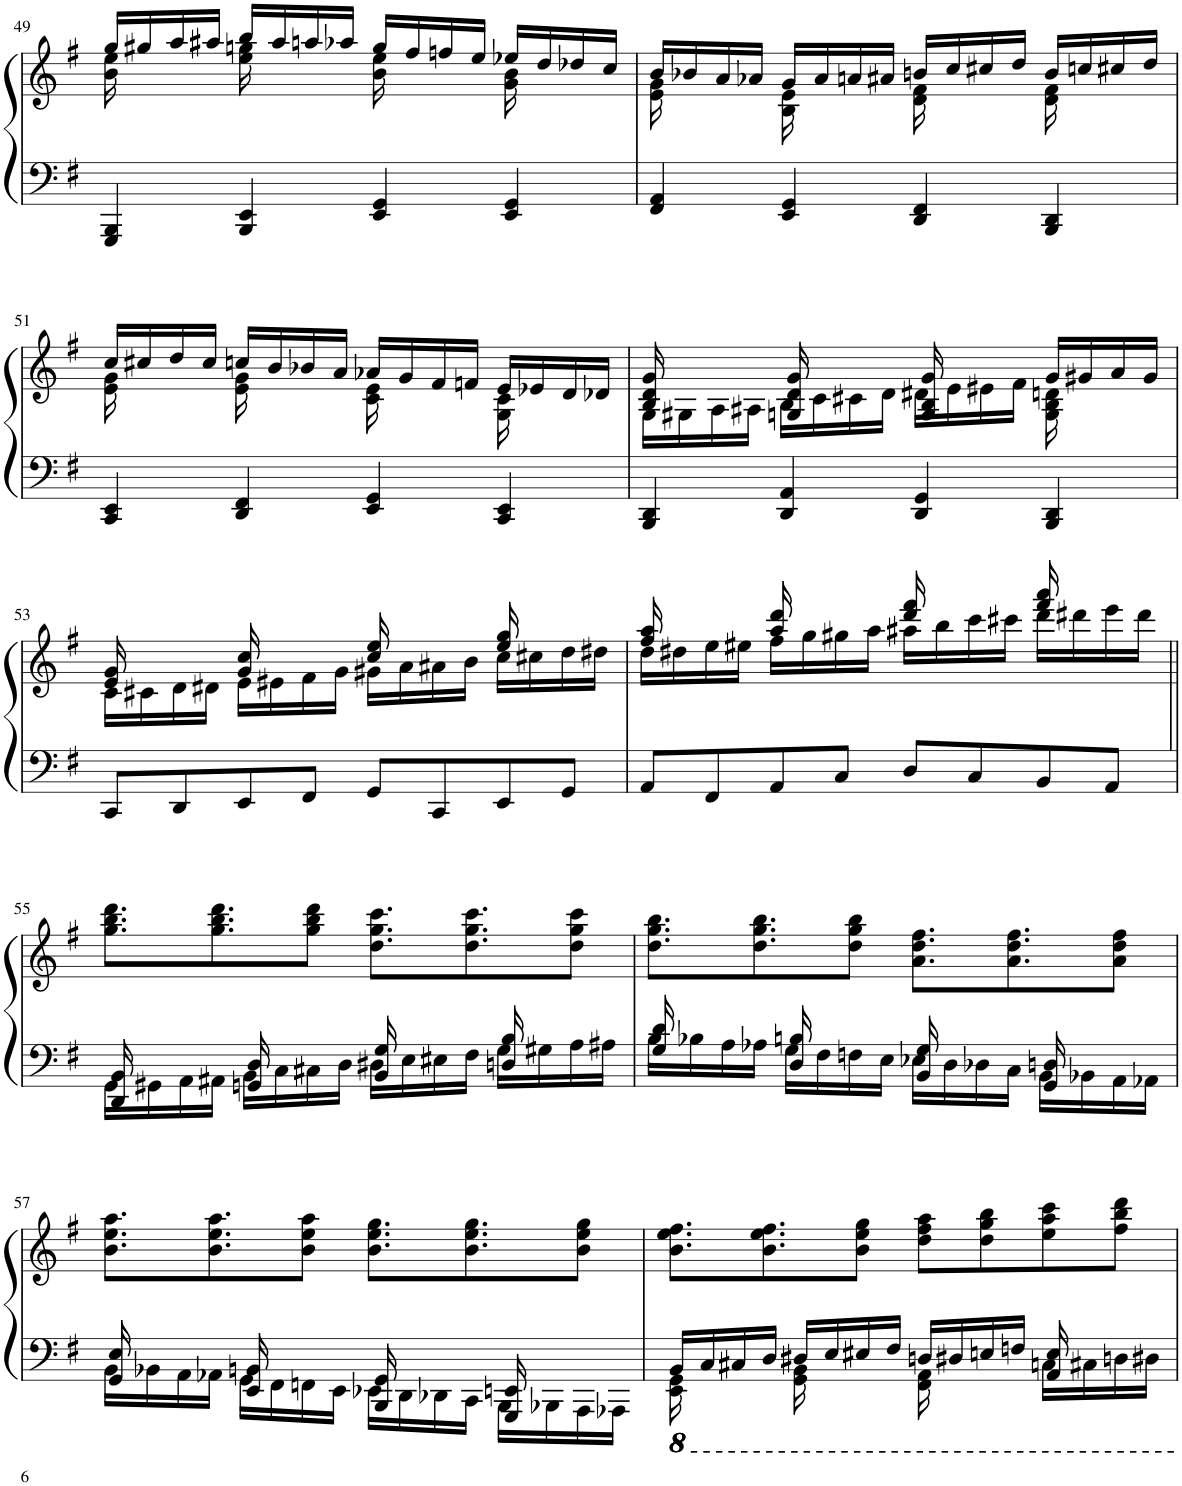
**kern	**kern
*part1	*part1
*staff2	*staff1
*I"Piano	*
*I'Pno.	*
!!LO:PB:g=z
*clefF4	*clefG2
*k[f#]	*k[f#]
*M4/4	*M4/4
=49	=49
*	*^
4GGG/ 4BBB/	16gg/LL	16b\ 16ee\
.	16gg#X/	8.ryy
.	16aa/	.
.	16aa#X/JJ	.
4BBB/ 4EE/	16bb/LL	16ee\ 16ggn\
.	16aa#/	8.ryy
.	16aan/	.
.	16aa-X/JJ	.
4EE/ 4GG/	16gg/LL	16b\ 16ee\
.	16ff#/	8.ryy
.	16ffn/	.
.	16ee/JJ	.
4EE/ 4GG/	16ee-X/LL	16g\ 16b\
.	16dd/	8.ryy
.	16dd-X/	.
.	16cc/JJ	.
=50	=50	=50
4FF#/ 4AA/	16b/LL	16e\ 16g\
.	16b-X/	8.ryy
.	16a/	.
.	16a-X/JJ	.
4EE/ 4GG/	16g/LL	16B\ 16e\
.	16a-/	8.ryy
.	16an/	.
.	16a#X/JJ	.
4DD/ 4FF#/	16bn/LL	16d\ 16f#\
.	16cc/	8.ryy
.	16cc#X/	.
.	16dd/JJ	.
4BBB/ 4DD/	16b/LL	16d\ 16f#\
.	16ccn/	8.ryy
.	16cc#X/	.
.	16dd/JJ	.
!!LO:LB:g=z	!!
=51	=51	=51
4CC/ 4EE/	16cc/LL	16e\ 16g\
.	16cc#X/	8.ryy
.	16dd/	.
.	16cc#/JJ	.
4DD/ 4FF#/	16ccn/LL	16e\ 16g\
.	16b/	8.ryy
.	16b-X/	.
.	16a/JJ	.
4EE/ 4GG/	16a-X/LL	16c\ 16e\
.	16g/	8.ryy
.	16f#/	.
.	16fn/JJ	.
4CC/ 4EE/	16e/LL	16G\ 16c\
.	16e-X/	8.ryy
.	16d/	.
.	16d-X/JJ	.
=52	=52	=52
4BBB/ 4DD/	16G\LL	16B/ 16d/ 16g/
.	16G#X\	8.ryy
.	16A\	.
.	16A#X\JJ	.
4DD/ 4AA/	16B\LL	16Gn/ 16d/ 16g/
.	16c\	8.ryy
.	16c#X\	.
.	16d\JJ	.
4DD/ 4GG/	16d#X\LL	16G/ 16B/ 16g/
.	16e\	8.ryy
.	16e#X\	.
.	16f#\JJ	.
4BBB/ 4DD/	16g/LL	16G\ 16B\ 16dn\
.	16g#X/	8.ryy
.	16a/	.
.	16g#/JJ	.
!!LO:LB:g=z	!!
=53	=53	=53
8CC/L	16c\LL	16e/ 16g/
.	16c#X\	8.ryy
8DD/	16d\	.
.	16d#X\JJ	.
8EE/	16e\LL	16g/ 16cc/
.	16e#X\	8.ryy
8FF#/J	16f#\	.
.	16g\JJ	.
8GG/L	16g#X\LL	16cc/ 16ee/
.	16a\	8.ryy
8CC/	16a#X\	.
.	16b\JJ	.
8EE/	16cc\LL	16ee/ 16gg/
.	16cc#X\	8.ryy
8GG/J	16dd\	.
.	16dd#X\JJ	.
=54	=54	=54
8AA/L	16dd\LL	16ff#/ 16aa/
.	16dd#X\	8.ryy
8FF#/	16ee\	.
.	16ee#X\JJ	.
8AA/	16ff#\LL	16aa/ 16ddd/
.	16gg\	8.ryy
8C/J	16gg#X\	.
.	16aa\JJ	.
8D/L	16aa#X\LL	16ddd/ 16fff#/
.	16bb\	8.ryy
8C/	16ccc\	.
.	16ccc#X\JJ	.
8BB/	16ddd\LL	16fff#/ 16aaa/
.	16ddd#X\	8.ryy
8AA/J	16eee\	.
.	16ddd#\JJ	.
*	*v	*v
!!LO:LB:g=z
=55||	=55||
*^	*
16GG\LL	16DD/ 16BB/	8.gg\ 8.bb\ 8.ddd\L
16GG#X\	8.ryy	.
16AA\	.	.
16AA#X\JJ	.	8.gg\ 8.bb\ 8.ddd\
16BB\LL	16GGn/ 16D/	.
16C\	8.ryy	.
16C#X\	.	8gg\ 8bb\ 8ddd\J
16D\JJ	.	.
16D#X\LL	16BB/ 16G/	8.dd\ 8.gg\ 8.ccc\L
16E\	8.ryy	.
16E#X\	.	.
16F#\JJ	.	8.dd\ 8.gg\ 8.ccc\
16G\LL	16Dn/ 16B/	.
16G#X\	8.ryy	.
16A\	.	8dd\ 8gg\ 8ccc\J
16A#X\JJ	.	.
=56	=56	=56
16B\LL	16G/ 16d/	8.dd\ 8.gg\ 8.bb\L
16B-X\	8.ryy	.
16A\	.	.
16A-X\JJ	.	8.dd\ 8.gg\ 8.bb\
16G\LL	16D/ 16Bn/	.
16F#\	8.ryy	.
16Fn\	.	8dd\ 8gg\ 8bb\J
16E\JJ	.	.
16E-X\LL	16BB/ 16G/	8.a\ 8.dd\ 8.ff#\L
16D\	8.ryy	.
16D-X\	.	.
16C\JJ	.	8.a\ 8.dd\ 8.ff#\
16BB\LL	16GG/ 16Dn/	.
16BB-X\	8.ryy	.
16AA\	.	8a\ 8dd\ 8ff#\J
16AA-X\JJ	.	.
!!LO:LB:g=z
=57	=57	=57
16BB\LL	16GG/ 16E/	8.b\ 8.ee\ 8.aa\L
16BB-X\	8.ryy	.
16AA\	.	.
16AA-X\JJ	.	8.b\ 8.ee\ 8.aa\
16GG\LL	16EE/ 16BBn/	.
16FF#\	8.ryy	.
16FFn\	.	8b\ 8ee\ 8aa\J
16EE\JJ	.	.
16EE-X\LL	16BBB/ 16GG/	8.b\ 8.ee\ 8.gg\L
16DD\	8.ryy	.
16DD-X\	.	.
16CC\JJ	.	8.b\ 8.ee\ 8.gg\
16BBB\LL	16GGG/ 16EEn/	.
16BBB-X\	8.ryy	.
16AAA\	.	8b\ 8ee\ 8gg\J
16AAA-X\JJ	.	.
=58	=58	=58
16BBB/LL	16EEE\ 16GGG\	8.b\ 8.ee\ 8.ff#\L
16CC/	8.ryy	.
16CC#X/	.	.
16DD/JJ	.	8.b\ 8.ee\ 8.ff#\
16DD#X/LL	16GGG\ 16BBB\	.
16EE/	8.ryy	.
16EE#X/	.	8b\ 8ee\ 8gg\J
16FF#/JJ	.	.
16DDn/LL	16FFF#\ 16AAA\	8dd\ 8ff#\ 8aa\L
16DD#X/	8.ryy	.
16EEn/	.	8dd\ 8gg\ 8bb\
16FFn/JJ	.	.
16CCn\LL	16AAA/ 16EE/	8ee\ 8aa\ 8ccc\
16CC#X\	8.ryy	.
16DDn\	.	8ff#\ 8bb\ 8ddd\J
16DD#X\JJ	.	.
*v	*v	*
=	=
*-	*-
